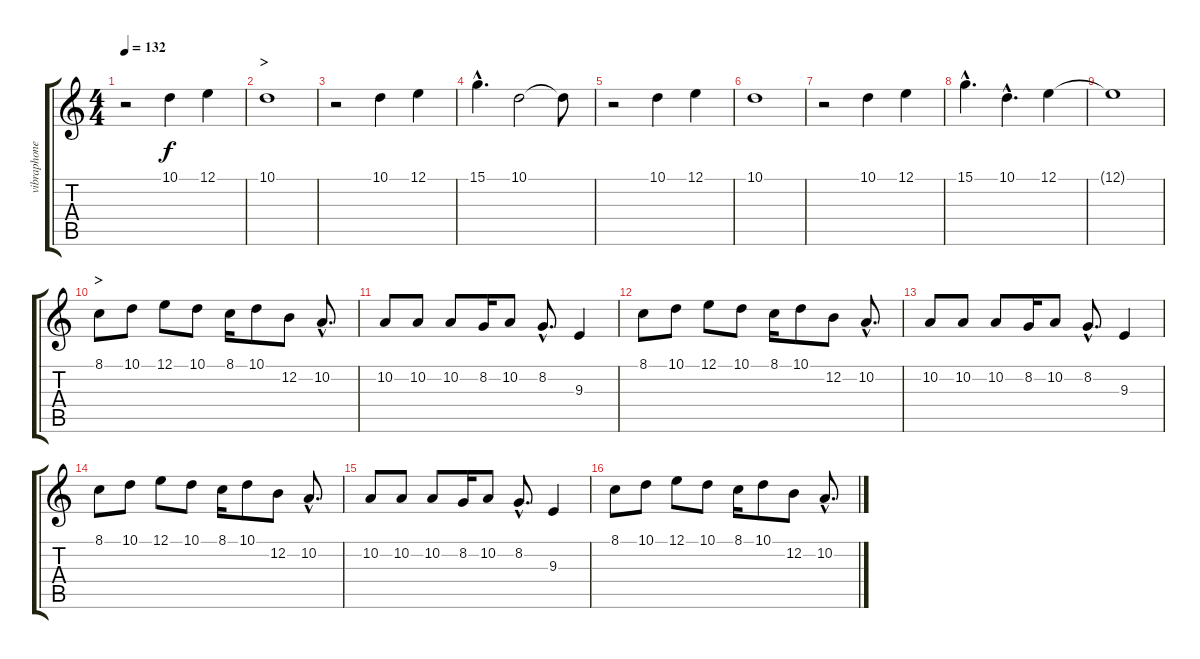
\track ("vibraphone" "vibraphone") {instrument vibraphone}
\staff {score tabs}
\tuning (E4 B3 G3 D3 A2 E2) {hide}
\ts (4 4)
\tempo 132
\clef g2
\ks c
r.2{dy f} 10.1.4 12.1.4 |
\section ("" ">")
10.1.1 |
r.2 10.1.4 12.1.4 |
15.1{hac}.4{d} 10.1.2 10.1{t}.8 |
r.2 10.1.4 12.1.4 |
10.1.1 |
r.2 10.1.4 12.1.4 |
15.1{hac}.4{d} 10.1{hac}.4{d} 12.1.4 |
12.1{t}.1 |
\section ("" ">")
8.1.8 10.1.8 12.1.8 10.1.8 8.1.16 10.1.8 12.2.8 10.2{hac}.8{d} |
10.2.8 10.2.8 10.2.8 8.2.16 10.2.8 8.2{hac}.8{d} 9.3.4 |
8.1.8 10.1.8 12.1.8 10.1.8 8.1.16 10.1.8 12.2.8 10.2{hac}.8{d} |
10.2.8 10.2.8 10.2.8 8.2.16 10.2.8 8.2{hac}.8{d} 9.3.4 |
8.1.8 10.1.8 12.1.8 10.1.8 8.1.16 10.1.8 12.2.8 10.2{hac}.8{d} |
10.2.8 10.2.8 10.2.8 8.2.16 10.2.8 8.2{hac}.8{d} 9.3.4 |
8.1.8 10.1.8 12.1.8 10.1.8 8.1.16 10.1.8 12.2.8 10.2{hac}.8{d}
